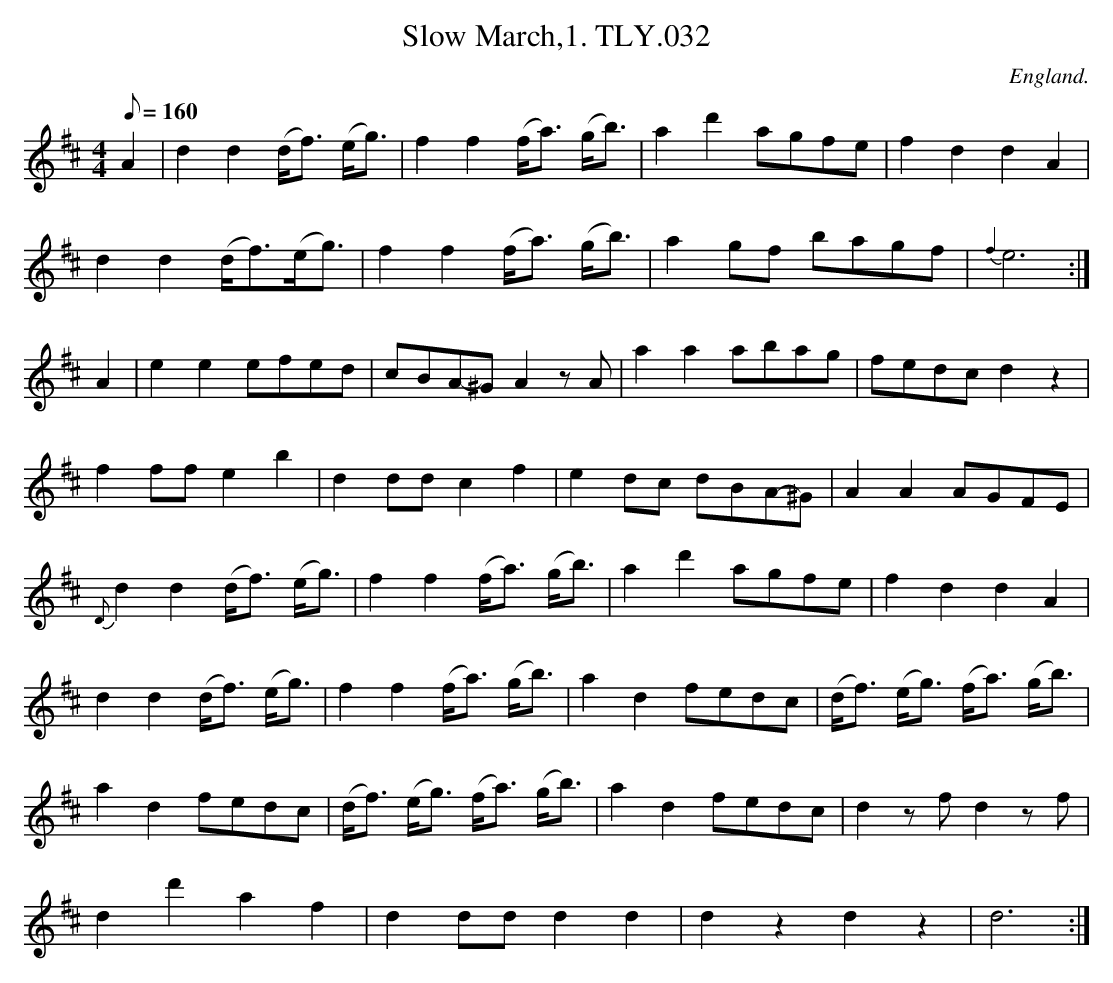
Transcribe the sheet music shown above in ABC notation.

X:1
T:Slow March,1. TLY.032
M:4/4
L:1/8
Q:160
O:England.
K:D
A2|d2d2 (d<f) (e<g)|f2f2 (f<a) (g<b)|a2d'2 a-gf-e|f2d2d2A2|!
d2d2 (d<f)(e<g)|f2f2 (f<a) (g<b)|a2 g-f b-ag-f|{f2}e6:|!
A2|e2e2e-fe-d|c-BA-^G A2 z A|a2a2 a-ba-g|f-ed-c d2 z2|!
f2 ff e2b2|d2ddc2f2|e2 d-c d-BA-^G|A2A2 AGFE|!
{D}d2d2 (d<f) (e<g)|f2f2 (f<a) (g<b)|a2d'2 a-gf-e|f2d2d2A2|!
d2d2 (d<f) (e<g)|f2f2 (f<a) (g<b)|a2d2 f-ed-c|(d<f) (e<g) (f<a) (g<b)|!
a2d2 f-ed-c|(d<f) (e<g) (f<a) (g<b)|a2d2f-ed-c|d2 z fd2 z f|!
d2 d'2 a2 f2|d2 dd d2d2|d2 z2 d2 z2|d6:|]
